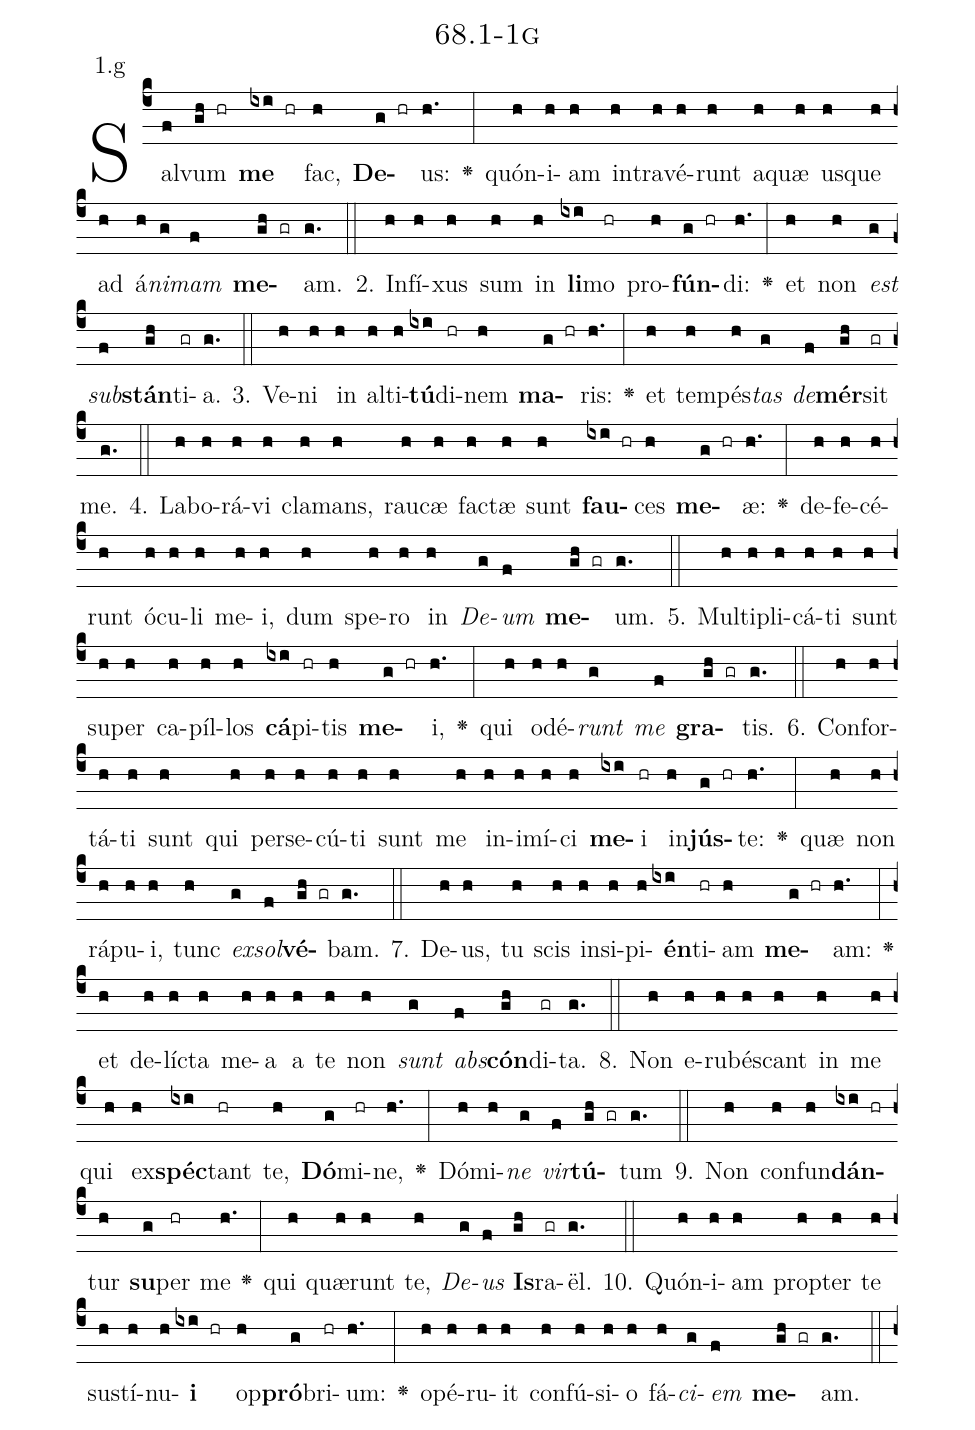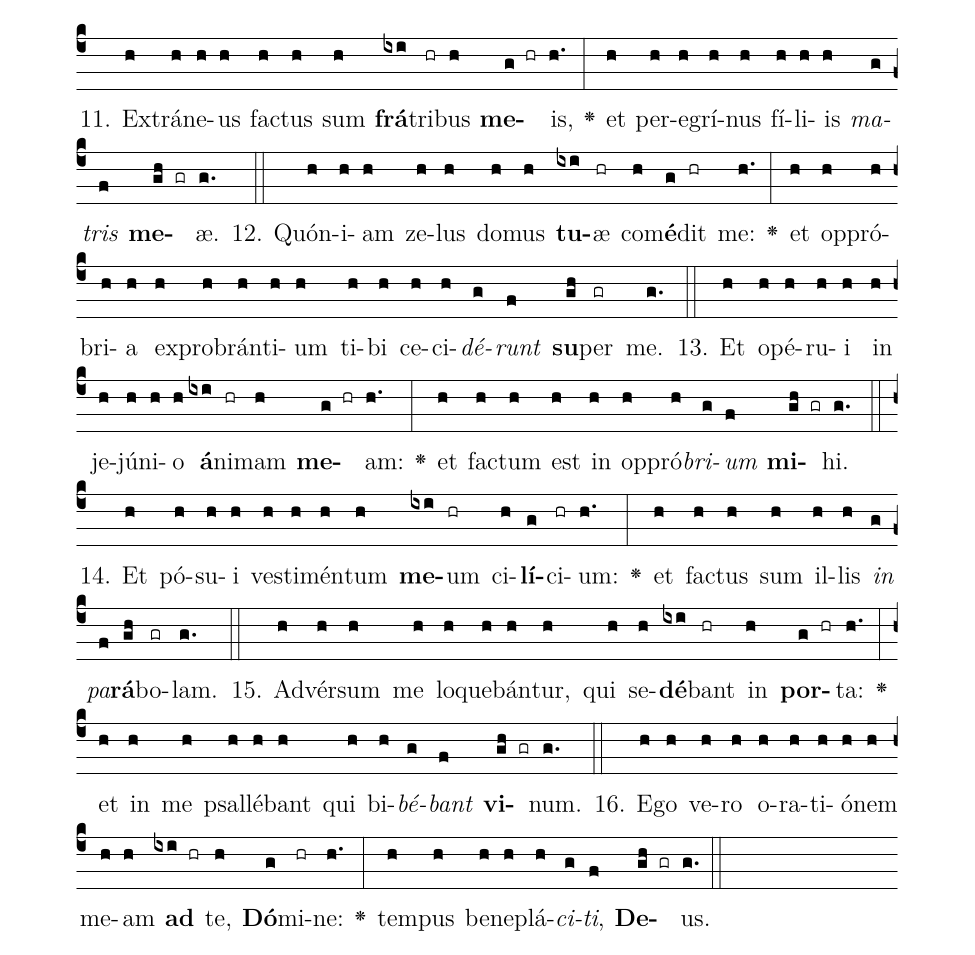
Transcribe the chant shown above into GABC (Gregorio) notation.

name: 68.1-1g;
annotation: 1.g;
%%
(c4)Sal(f)vum(gh hr) <b>me</b>(ixi hr) fac,(h) <b>De</b>(g hr)us:(h.) <v>\greheightstar</v>(:) quón(h)i(h)am(h) in(h)tra(h)vé(h)runt(h) a(h)quæ(h) us(h)que(h) ad(h) á(h)<i>ni</i>(g)<i>mam</i>(f) <b>me</b>(gh gr)am.(g.) (::)
2. In(h)fí(h)xus(h) sum(h) in(h) <b>li</b>(ixi)mo(hr) pro(h)<b>fún</b>(g hr)di:(h.) <v>\greheightstar</v>(:) et(h) non(h) <i>est</i>(g) <i>sub</i>(f)<b>stán</b>(gh)ti(gr)a.(g.) (::)
3. Ve(h)ni(h) in(h) al(h)ti(h)<b>tú</b>(ixi)di(hr)nem(h) <b>ma</b>(g hr)ris:(h.) <v>\greheightstar</v>(:) et(h) tem(h)pés(h)<i>tas</i>(g) <i>de</i>(f)<b>mér</b>(gh)sit(gr) me.(g.) (::)
4. La(h)bo(h)rá(h)vi(h) cla(h)mans,(h) rau(h)cæ(h) fac(h)tæ(h) sunt(h) <b>fau</b>(ixi hr)ces(h) <b>me</b>(g hr)æ:(h.) <v>\greheightstar</v>(:) de(h)fe(h)cé(h)runt(h) ó(h)cu(h)li(h) me(h)i,(h) dum(h) spe(h)ro(h) in(h) <i>De</i>(g)<i>um</i>(f) <b>me</b>(gh gr)um.(g.) (::)
5. Mul(h)ti(h)pli(h)cá(h)ti(h) sunt(h) su(h)per(h) ca(h)píl(h)los(h) <b>cá</b>(ixi)pi(hr)tis(h) <b>me</b>(g hr)i,(h.) <v>\greheightstar</v>(:) qui(h) o(h)dé(h)<i>runt</i>(g) <i>me</i>(f) <b>gra</b>(gh gr)tis.(g.) (::)
6. Con(h)for(h)tá(h)ti(h) sunt(h) qui(h) per(h)se(h)cú(h)ti(h) sunt(h) me(h) in(h)i(h)mí(h)ci(h) <b>me</b>(ixi)i(hr) in(h)<b>jús</b>(g hr)te:(h.) <v>\greheightstar</v>(:) quæ(h) non(h) rá(h)pu(h)i,(h) tunc(h) <i>ex</i>(g)<i>sol</i>(f)<b>vé</b>(gh gr)bam.(g.) (::)
7. De(h)us,(h) tu(h) scis(h) in(h)si(h)pi(h)<b>én</b>(ixi)ti(hr)am(h) <b>me</b>(g hr)am:(h.) <v>\greheightstar</v>(:) et(h) de(h)líc(h)ta(h) me(h)a(h) a(h) te(h) non(h) <i>sunt</i>(g) <i>abs</i>(f)<b>cón</b>(gh)di(gr)ta.(g.) (::)
8. Non(h) e(h)ru(h)bés(h)cant(h) in(h) me(h) qui(h) ex(h)<b>spéc</b>(ixi)tant(hr) te,(h) <b>Dó</b>(g)mi(hr)ne,(h.) <v>\greheightstar</v>(:) Dó(h)mi(h)<i>ne</i>(g) <i>vir</i>(f)<b>tú</b>(gh gr)tum(g.) (::)
9. Non(h) con(h)fun(h)<b>dán</b>(ixi hr)tur(h) <b>su</b>(g)per(hr) me(h.) <v>\greheightstar</v>(:) qui(h) quæ(h)runt(h) te,(h) <i>De</i>(g)<i>us</i>(f) <b>Is</b>(gh)ra(gr)ël.(g.) (::)
10. Quón(h)i(h)am(h) prop(h)ter(h) te(h) sus(h)tí(h)nu(h)<b>i</b>(ixi hr) op(h)<b>pró</b>(g)bri(hr)um:(h.) <v>\greheightstar</v>(:) o(h)pé(h)ru(h)it(h) con(h)fú(h)si(h)o(h) fá(h)<i>ci</i>(g)<i>em</i>(f) <b>me</b>(gh gr)am.(g.) (::)
11. Ex(h)trá(h)ne(h)us(h) fac(h)tus(h) sum(h) <b>frá</b>(ixi)tri(hr)bus(h) <b>me</b>(g hr)is,(h.) <v>\greheightstar</v>(:) et(h) per(h)e(h)grí(h)nus(h) fí(h)li(h)is(h) <i>ma</i>(g)<i>tris</i>(f) <b>me</b>(gh gr)æ.(g.) (::)
12. Quón(h)i(h)am(h) ze(h)lus(h) do(h)mus(h) <b>tu</b>(ixi)æ(hr) com(h)<b>é</b>(g)dit(hr) me:(h.) <v>\greheightstar</v>(:) et(h) op(h)pró(h)bri(h)a(h) ex(h)pro(h)brán(h)ti(h)um(h) ti(h)bi(h) ce(h)ci(h)<i>dé</i>(g)<i>runt</i>(f) <b>su</b>(gh)per(gr) me.(g.) (::)
13. Et(h) o(h)pé(h)ru(h)i(h) in(h) je(h)jú(h)ni(h)o(h) <b>á</b>(ixi)ni(hr)mam(h) <b>me</b>(g hr)am:(h.) <v>\greheightstar</v>(:) et(h) fac(h)tum(h) est(h) in(h) op(h)pró(h)<i>bri</i>(g)<i>um</i>(f) <b>mi</b>(gh gr)hi.(g.) (::)
14. Et(h) pó(h)su(h)i(h) ves(h)ti(h)mén(h)tum(h) <b>me</b>(ixi)um(hr) ci(h)<b>lí</b>(g)ci(hr)um:(h.) <v>\greheightstar</v>(:) et(h) fac(h)tus(h) sum(h) il(h)lis(h) <i>in</i>(g) <i>pa</i>(f)<b>rá</b>(gh)bo(gr)lam.(g.) (::)
15. Ad(h)vér(h)sum(h) me(h) lo(h)que(h)bán(h)tur,(h) qui(h) se(h)<b>dé</b>(ixi)bant(hr) in(h) <b>por</b>(g hr)ta:(h.) <v>\greheightstar</v>(:) et(h) in(h) me(h) psal(h)lé(h)bant(h) qui(h) bi(h)<i>bé</i>(g)<i>bant</i>(f) <b>vi</b>(gh gr)num.(g.) (::)
16. E(h)go(h) ve(h)ro(h) o(h)ra(h)ti(h)ó(h)nem(h) me(h)am(h) <b>ad</b>(ixi hr) te,(h) <b>Dó</b>(g)mi(hr)ne:(h.) <v>\greheightstar</v>(:) tem(h)pus(h) be(h)ne(h)plá(h)<i>ci</i>(g)<i>ti</i>,(f) <b>De</b>(gh gr)us.(g.) (::)
